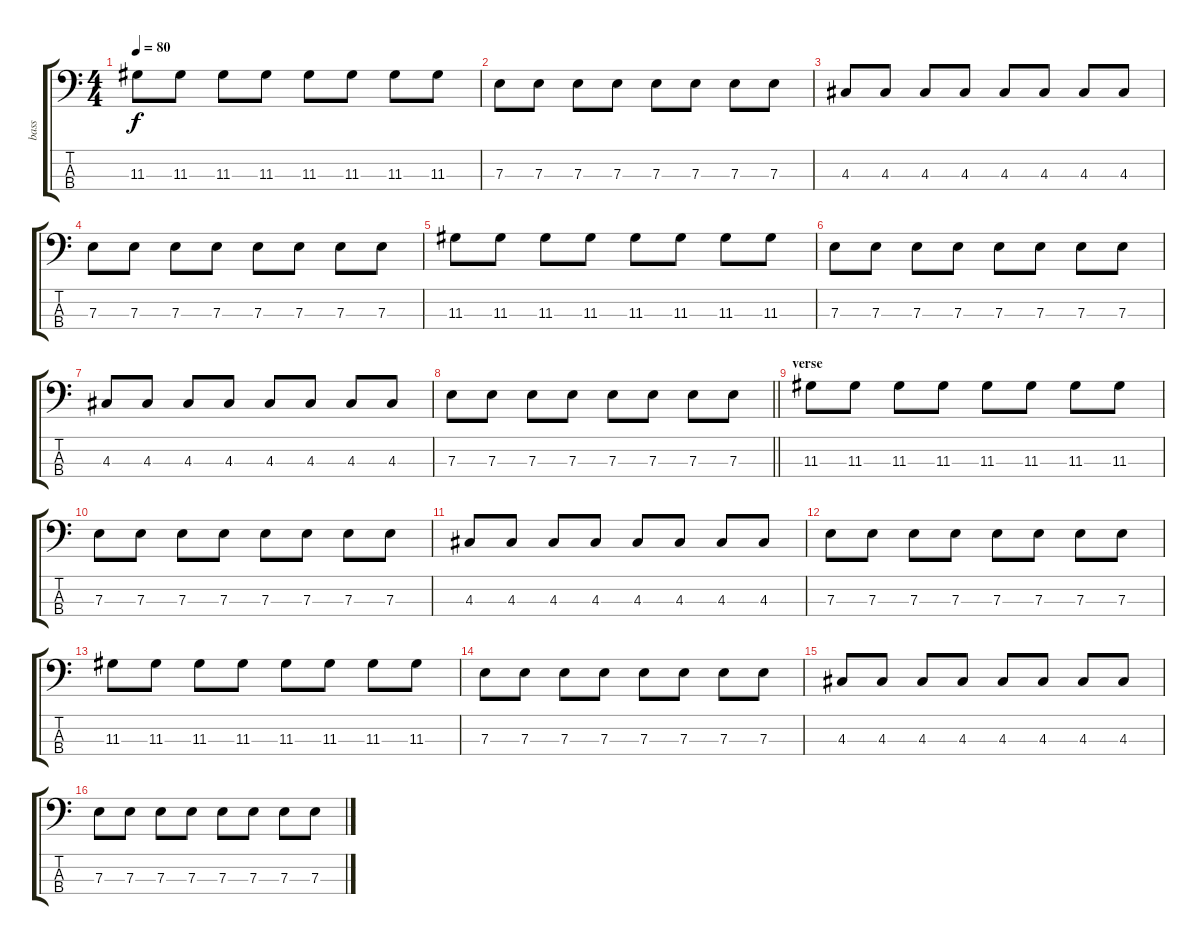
\track ("bass" "bass") {instrument electricbassfinger}
\staff {score tabs}
\tuning (G2 D2 A1 E1) {hide}
\ts (4 4)
\tempo 80
\clef f4
\ks c
11.3.8{dy f} 11.3.8 11.3.8 11.3.8 11.3.8 11.3.8 11.3.8 11.3.8 |
7.3.8 7.3.8 7.3.8 7.3.8 7.3.8 7.3.8 7.3.8 7.3.8 |
4.3.8 4.3.8 4.3.8 4.3.8 4.3.8 4.3.8 4.3.8 4.3.8 |
7.3.8 7.3.8 7.3.8 7.3.8 7.3.8 7.3.8 7.3.8 7.3.8 |
11.3.8 11.3.8 11.3.8 11.3.8 11.3.8 11.3.8 11.3.8 11.3.8 |
7.3.8 7.3.8 7.3.8 7.3.8 7.3.8 7.3.8 7.3.8 7.3.8 |
4.3.8 4.3.8 4.3.8 4.3.8 4.3.8 4.3.8 4.3.8 4.3.8 |
\barLineRight lightlight
7.3.8 7.3.8 7.3.8 7.3.8 7.3.8 7.3.8 7.3.8 7.3.8 |
\section ("" "verse")
11.3.8 11.3.8 11.3.8 11.3.8 11.3.8 11.3.8 11.3.8 11.3.8 |
7.3.8 7.3.8 7.3.8 7.3.8 7.3.8 7.3.8 7.3.8 7.3.8 |
4.3.8 4.3.8 4.3.8 4.3.8 4.3.8 4.3.8 4.3.8 4.3.8 |
7.3.8 7.3.8 7.3.8 7.3.8 7.3.8 7.3.8 7.3.8 7.3.8 |
11.3.8 11.3.8 11.3.8 11.3.8 11.3.8 11.3.8 11.3.8 11.3.8 |
7.3.8 7.3.8 7.3.8 7.3.8 7.3.8 7.3.8 7.3.8 7.3.8 |
4.3.8 4.3.8 4.3.8 4.3.8 4.3.8 4.3.8 4.3.8 4.3.8 |
7.3.8 7.3.8 7.3.8 7.3.8 7.3.8 7.3.8 7.3.8 7.3.8
